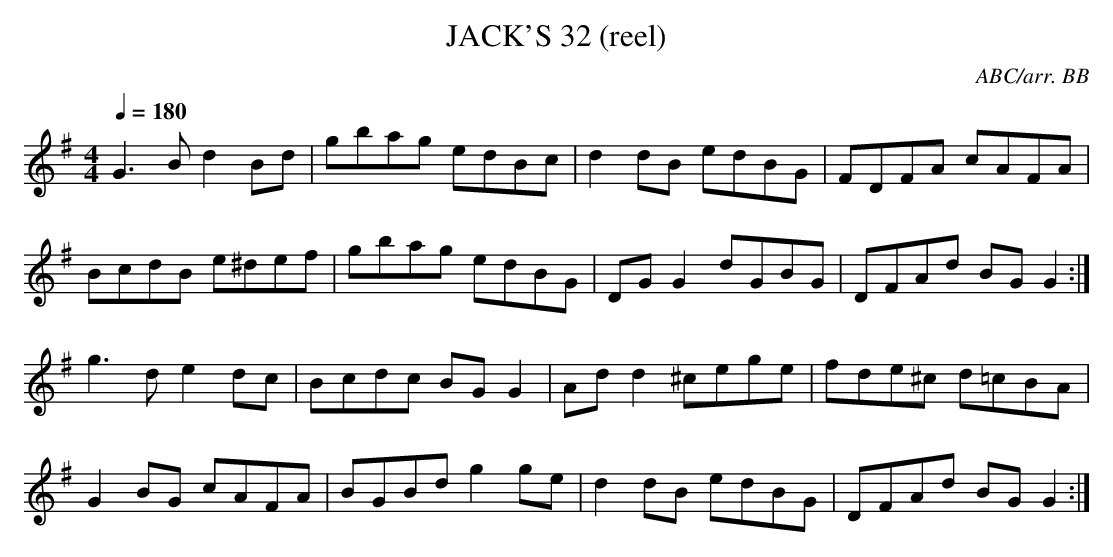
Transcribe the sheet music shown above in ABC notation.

X:1
T:JACK'S 32 (reel)
C:ABC/arr. BB
Q:1/4=180
L:1/8
M:4/4
K:G
G3B d2 Bd|gbag edBc|d2 dB edBG|FDFA cAFA|
BcdB e^def|gbag edBG|DG G2 dGBG|DFAd BGG2 :|
g3d e2dc|Bcdc BG G2|Ad d2 ^cege|fde^c d=cBA|
G2BG cAFA|BGBd g2 ge|d2 dB edBG|DFAd BGG2 :|
